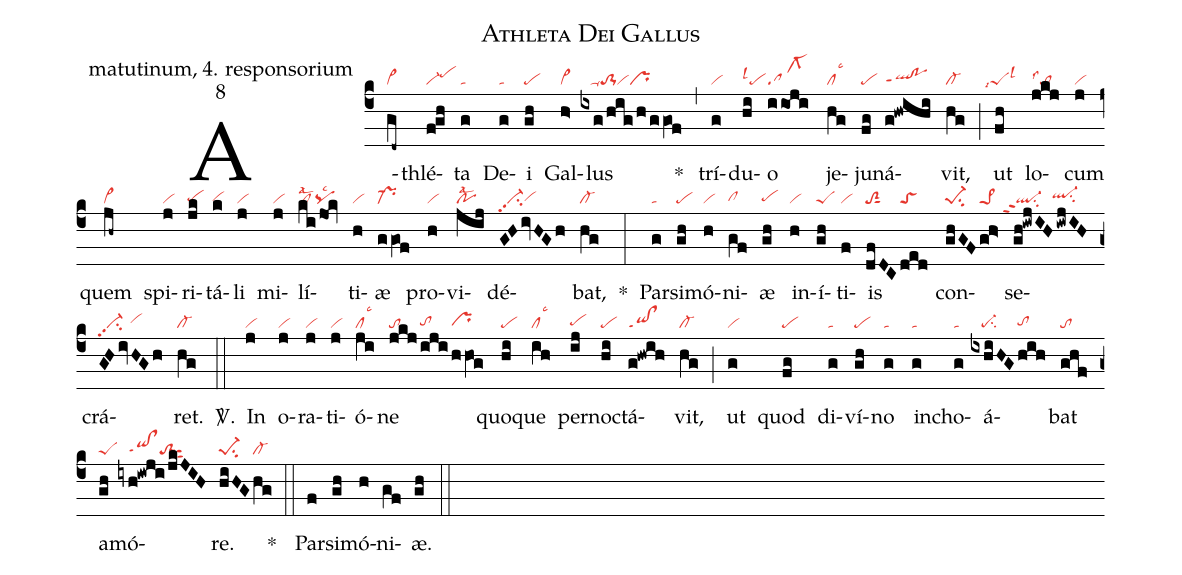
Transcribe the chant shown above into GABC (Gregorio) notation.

name: Athleta Dei Gallus;
office-part: matutinum, 4. responsorium;
mode: 8;
nabc-lines: 1;
%%
(c4)
A(gd~|vi>)thlé(fgh|vi-pehi)ta(g|ta) De(g|ta)i(gh|pe) Gal(h>|vi>)lus(ixg/hig/h/ggOf|///ta-to-1vipr) *(,)
trí(g|vi)du(hi|pelsl1)o(i/io1@ji|sa!clS-1) je(hg|cllsc3)ju(fg|pe)ná(g!hwihi|qlhg!pohgppt1)vit,(hg|cl-) (;)
ut(fh|```peSlsi7lsl3) lo(jkj|tolss1)cum(j|vi) quem(jh~|vi>) spi(j|vi)ri(jk|pehg)tá(k|vihg)li(j|vi) mi(j|vi)lí(ki/jo@kv|cllsal2pqlsc2)ti(h|vi)æ(ggOf|pr-) pro(h|vi)vi(jij|polsal2)dé(GHivHGh|vi-pp2su2vihg)bat,(hg|cl-) *(:)
Par(g|ta)si(gh|pe)mó(h|vi)ni(gf|clhg)æ(gh|pehg) in(h|vi)í(gh|peS)ti(f|vi)is(dfDC|toS2sut1|ded|toS) con(ghGF|pe-1su2|gh>|pe>1)se(gh!iwjIHiwjIH|```ql-ppt2su2ql-hhsu2)crá(GHivHGh|vi-pp2su2//vihh)ret.(hg|cl-) <sp>V/</sp>.(::)
In(j|vi) o(j|vi)ra(j|vi)ti(j|vi)ó(ji|cllsc3)ne(jkj|to|/iji|tohg|/hhOg|prhg) quo(hi|pe)que(ih|cllsc3) per(ij|pehg)noc(hi|pe)tá(g!hwih|qi!clppt1)vit,(hg|cl-) (;)
% FIXME: add glyph for to-1sut2
ut(g|vi) quod(fg|pe) di(g|ta)ví(gh|pe)no(g|ta) in(g|ta)cho(g|ta)á(ixhiHG|///pe-su2|hih|tohg)bat(ghf|to) a(gh|peS)mó(iyh!iwji/jkJIH|///qihg!clhgppt1to-1sut2)re.(hiHG|pe-1su2|hg|cl-) *(::)
Par(f)si(gh)mó(h)ni(gf)æ.(gh) (::)
